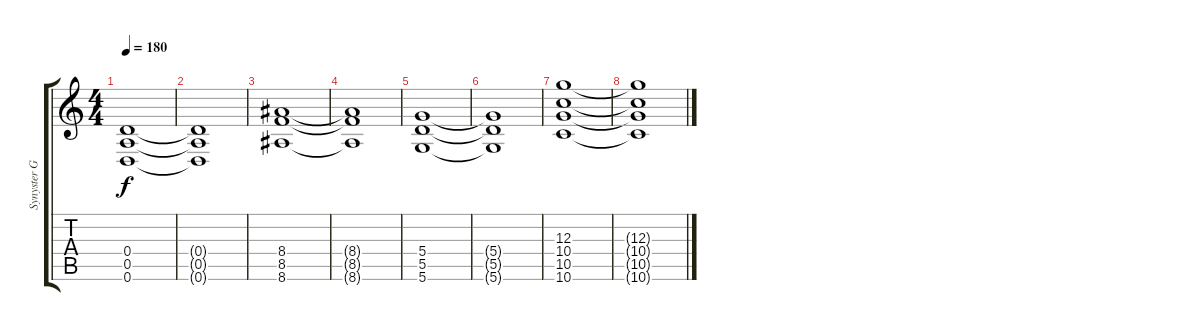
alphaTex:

\track ("Synyster Gates" "Synyster G") {instrument distortionguitar}
\staff {score tabs}
\tuning (E4 B3 G3 D3 A2 D2) {hide}
\ts (4 4)
\tempo 180
\clef g2
\ks c
(0.4 0.5 0.6).1{dy f} |
(0.4{t} 0.5{t} 0.6{t}).1 |
(8.4 8.5 8.6).1 |
(8.4{t} 8.5{t} 8.6{t}).1 |
(5.4 5.5 5.6).1 |
(5.4{t} 5.5{t} 5.6{t}).1 |
(12.3 10.4 10.5 10.6).1 |
(12.3{t} 10.4{t} 10.5{t} 10.6{t}).1
